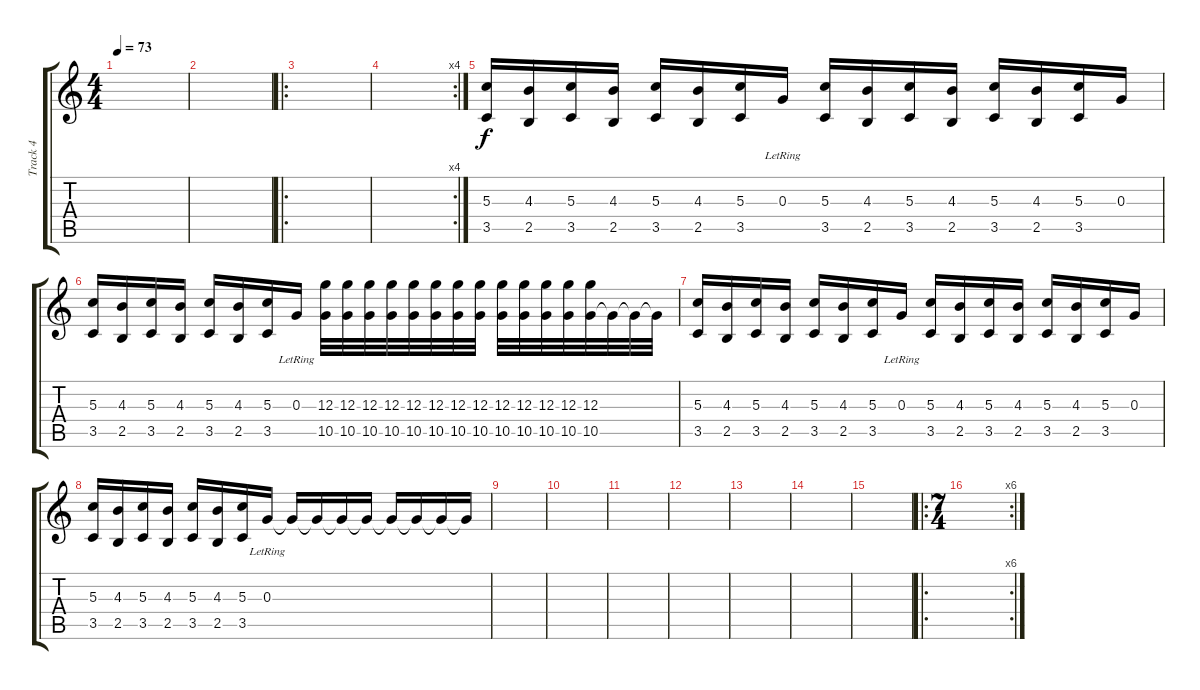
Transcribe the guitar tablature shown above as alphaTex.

\track ("Track 4" "Track 4") {instrument acousticguitarsteel}
\staff {score tabs}
\tuning (E4 B3 G3 D3 A2 E2) {hide}
\ts (4 4)
\tempo 73
\clef g2
\ks c
|
|
\ro
|
\rc 4
|
(5.3 3.5).16 (4.3 2.5).16 (5.3 3.5).16 (4.3 2.5).16 (5.3 3.5).16 (4.3 2.5).16 (5.3 3.5).16 0.3{lr}.16 (5.3 3.5).16 (4.3 2.5).16 (5.3 3.5).16 (4.3 2.5).16 (5.3 3.5).16 (4.3 2.5).16 (5.3 3.5).16 0.3.16 |
(5.3 3.5).16 (4.3 2.5).16 (5.3 3.5).16 (4.3 2.5).16 (5.3 3.5).16 (4.3 2.5).16 (5.3 3.5).16 0.3{lr}.16 (12.3 10.5).32 (12.3 10.5).32 (12.3 10.5).32 (12.3 10.5).32 (12.3 10.5).32 (12.3 10.5).32 (12.3 10.5).32 (12.3 10.5).32 (12.3 10.5).32 (12.3 10.5).32 (12.3 10.5).32 (12.3 10.5).32 (12.3 10.5).32 10.5{t}.32 10.5{t}.32 10.5{t}.32 |
(5.3 3.5).16 (4.3 2.5).16 (5.3 3.5).16 (4.3 2.5).16 (5.3 3.5).16 (4.3 2.5).16 (5.3 3.5).16 0.3{lr}.16 (5.3 3.5).16 (4.3 2.5).16 (5.3 3.5).16 (4.3 2.5).16 (5.3 3.5).16 (4.3 2.5).16 (5.3 3.5).16 0.3.16 |
(5.3 3.5).16 (4.3 2.5).16 (5.3 3.5).16 (4.3 2.5).16 (5.3 3.5).16 (4.3 2.5).16 (5.3 3.5).16 0.3{lr}.16 0.3{t}.16 0.3{t}.16 0.3{t}.16 0.3{t}.16 0.3{t}.16 0.3{t}.16 0.3{t}.16 0.3{t}.16 |
|
|
|
|
|
|
|
\ro
\rc 6
\ts (7 4)
